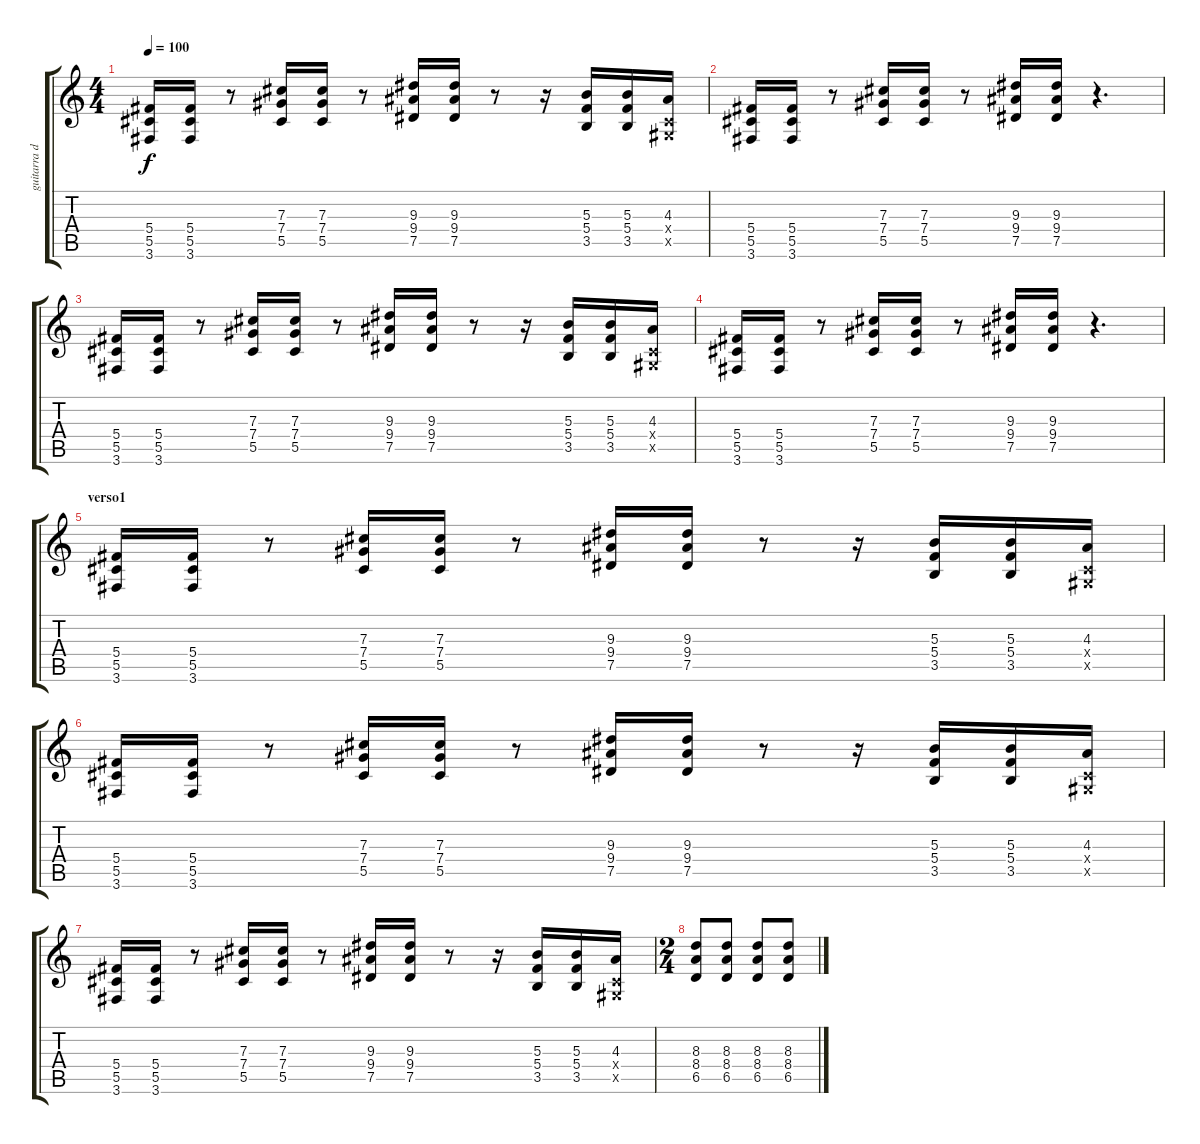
\track ("guitarra der" "guitarra d") {instrument distortionguitar}
\staff {score tabs}
\tuning (Eb4 Bb3 Gb3 Db3 Ab2 Eb2) {hide}
\ts (4 4)
\tempo 100
\clef g2
\ks c
(5.4 5.5 3.6).16{dy f instrument distortionguitar} (5.4 5.5 3.6).16 r.8 (7.3 7.4 5.5).16 (7.3 7.4 5.5).16 r.8 (9.3 9.4 7.5).16 (9.3 9.4 7.5).16 r.8 r.16 (5.3 5.4 3.5).16 (5.3 5.4 3.5).16 (4.3 0.4{x} 0.5{x}).16 |
(5.4 5.5 3.6).16 (5.4 5.5 3.6).16 r.8 (7.3 7.4 5.5).16 (7.3 7.4 5.5).16 r.8 (9.3 9.4 7.5).16 (9.3 9.4 7.5).16 r.4{d} |
(5.4 5.5 3.6).16 (5.4 5.5 3.6).16 r.8 (7.3 7.4 5.5).16 (7.3 7.4 5.5).16 r.8 (9.3 9.4 7.5).16 (9.3 9.4 7.5).16 r.8 r.16 (5.3 5.4 3.5).16 (5.3 5.4 3.5).16 (4.3 0.4{x} 0.5{x}).16 |
(5.4 5.5 3.6).16 (5.4 5.5 3.6).16 r.8 (7.3 7.4 5.5).16 (7.3 7.4 5.5).16 r.8 (9.3 9.4 7.5).16 (9.3 9.4 7.5).16 r.4{d} |
\section ("" "verso1")
(5.4 5.5 3.6).16 (5.4 5.5 3.6).16 r.8 (7.3 7.4 5.5).16 (7.3 7.4 5.5).16 r.8 (9.3 9.4 7.5).16 (9.3 9.4 7.5).16 r.8 r.16 (5.3 5.4 3.5).16 (5.3 5.4 3.5).16 (4.3 0.4{x} 0.5{x}).16 |
(5.4 5.5 3.6).16 (5.4 5.5 3.6).16 r.8 (7.3 7.4 5.5).16 (7.3 7.4 5.5).16 r.8 (9.3 9.4 7.5).16 (9.3 9.4 7.5).16 r.8 r.16 (5.3 5.4 3.5).16 (5.3 5.4 3.5).16 (4.3 0.4{x} 0.5{x}).16 |
(5.4 5.5 3.6).16 (5.4 5.5 3.6).16 r.8 (7.3 7.4 5.5).16 (7.3 7.4 5.5).16 r.8 (9.3 9.4 7.5).16 (9.3 9.4 7.5).16 r.8 r.16 (5.3 5.4 3.5).16 (5.3 5.4 3.5).16 (4.3 0.4{x} 0.5{x}).16 |
\ts (2 4)
(8.3 8.4 6.5).8 (8.3 8.4 6.5).8 (8.3 8.4 6.5).8 (8.3 8.4 6.5).8
